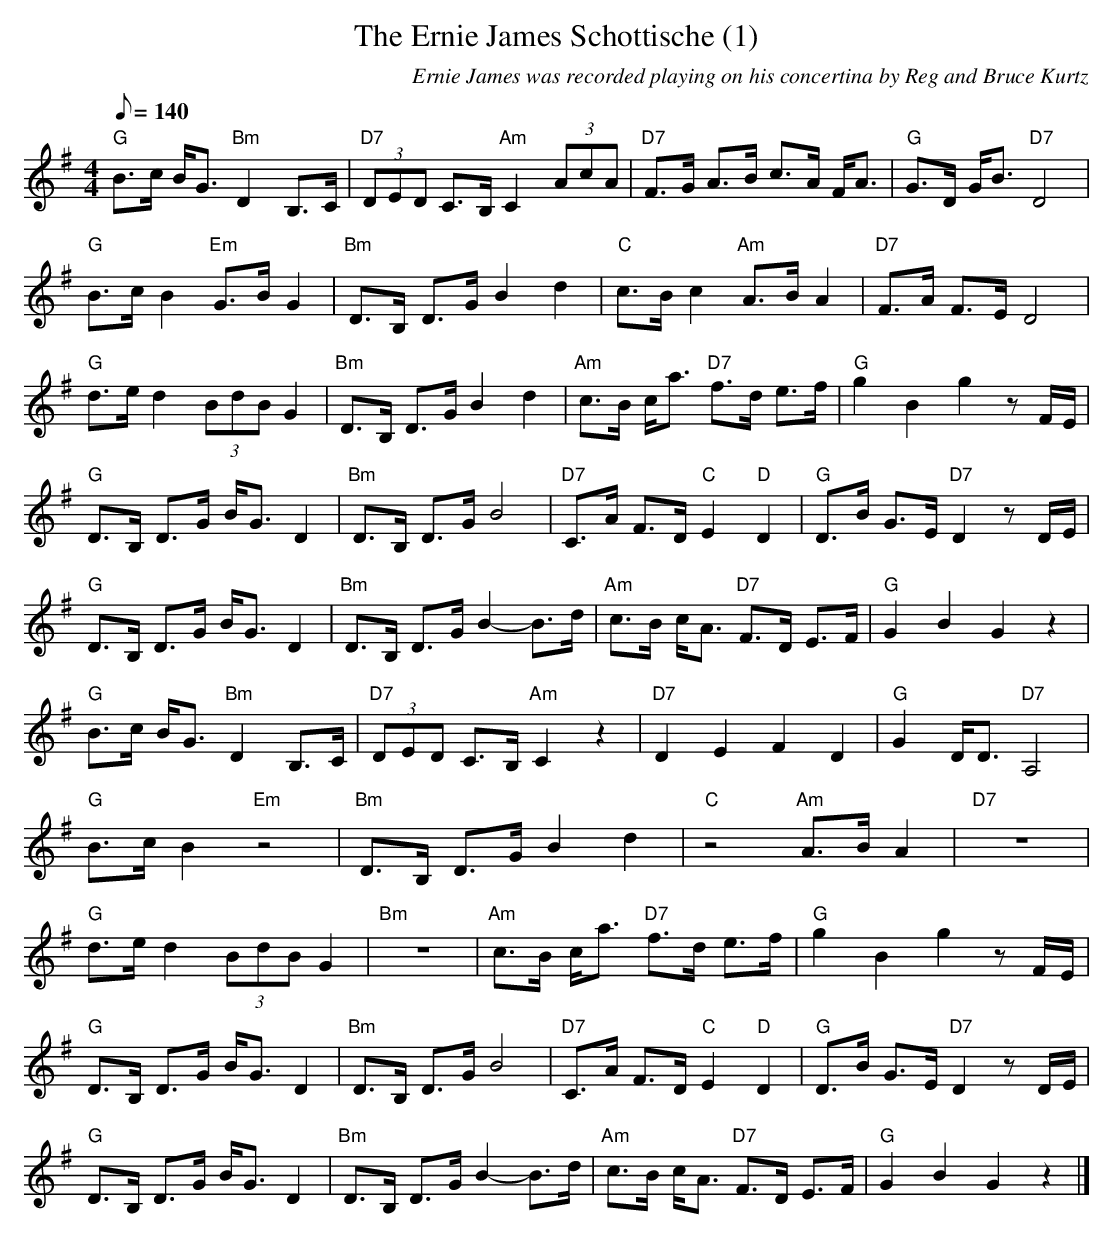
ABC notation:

X:1
T:Ernie James Schottische (1), The
C:Ernie James was recorded playing on his concertina by Reg and Bruce Kurtz
M:4/4
L:1/8
Q:140
K:Gmaj
"G"B>c B<G "Bm"D2 B,>C|"D7"(3DED C>B, "Am"C2 (3AcA|"D7"F>G A>B c>A F<A|"G"G>D G<B "D7"D4|
"G"B>c B2 "Em"G>B G2|"Bm"D>B, D>G B2 d2|"C"c>B c2 "Am"A>B A2|"D7"F>A F>E D4|
"G"d>e d2 (3BdB G2|"Bm"D>B, D>G B2 d2|"Am"c>B c<a "D7"f>d e>f|"G"g2B2g2 zF/2E/2|
"G"D>B, D>G B<G D2|"Bm"D>B, D>G B4|"D7"C>A F>D "C"E2"D"D2|"G"D>B G>E "D7"D2 zD/2E/2|
"G"D>B, D>G B<G D2|"Bm"D>B, D>G B2-B>d|"Am"c>B c<A "D7"F>D E>F|"G"G2B2G2z2|
"G"B>c B<G "Bm"D2 B,>C|"D7"(3DED C>B, "Am"C2 z2|"D7"D2E2F2D2|"G"G2 D<D "D7"A,4|
"G"B>c B2 "Em"z4|"Bm"D>B, D>G B2 d2|"C"z4 "Am"A>B A2|"D7"z8|
"G"d>e d2 (3BdB G2|"Bm"z8|"Am"c>B c<a "D7"f>d e>f|"G"g2B2g2 zF/2E/2|
"G"D>B, D>G B<G D2|"Bm"D>B, D>G B4|"D7"C>A F>D "C"E2"D"D2|"G"D>B G>E "D7"D2 zD/2E/2|
"G"D>B, D>G B<G D2|"Bm"D>B, D>G B2-B>d|"Am"c>B c<A "D7"F>D E>F|"G"G2B2G2z2|]
